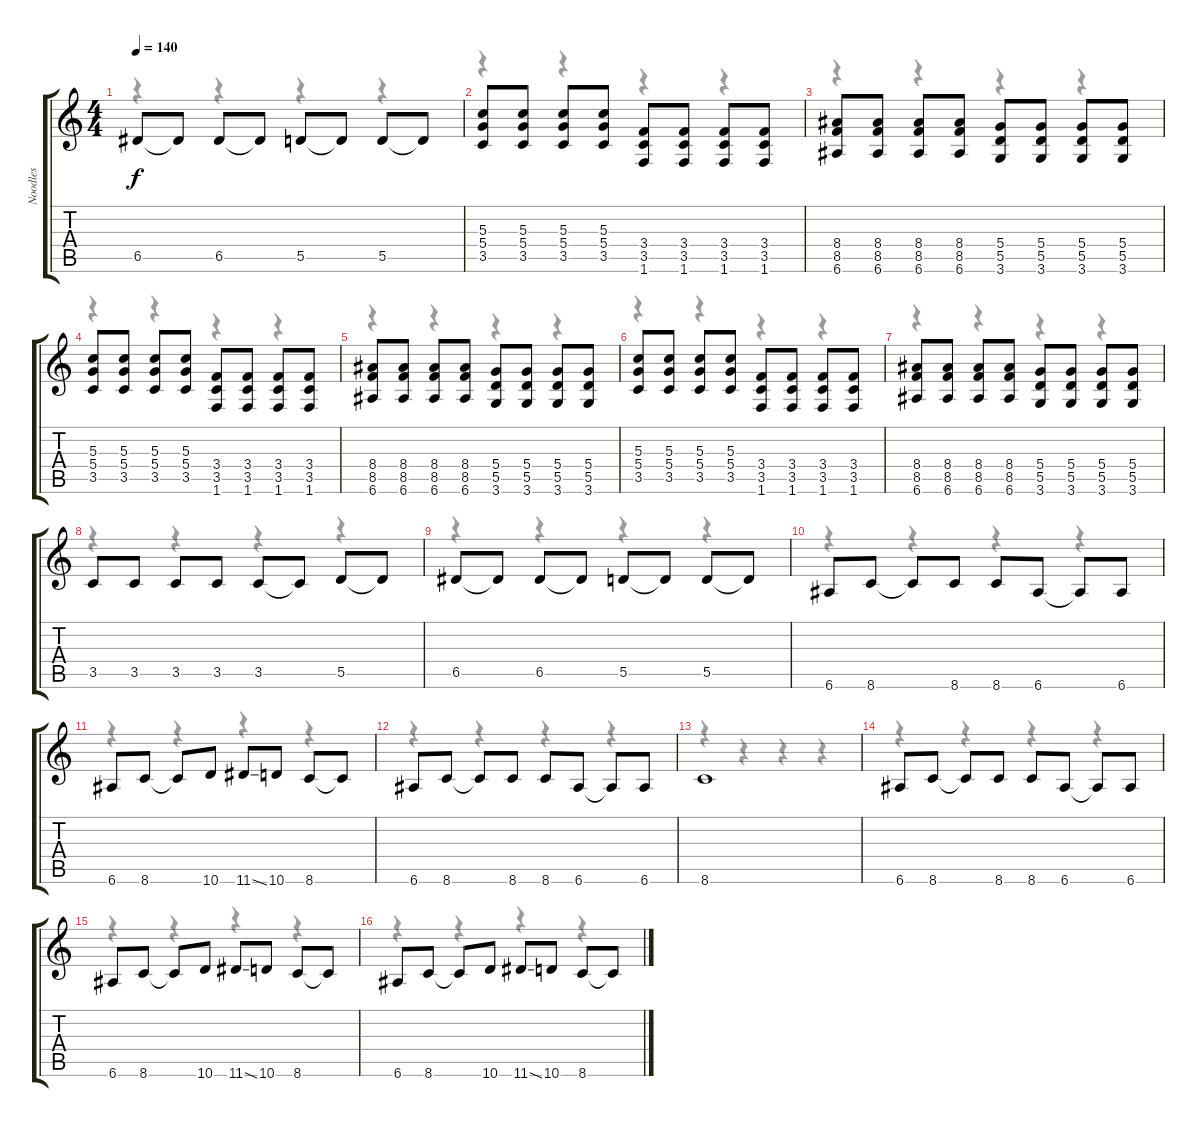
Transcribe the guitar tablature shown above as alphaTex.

\track ("Noodles" "Noodles") {instrument overdrivenguitar}
\staff {score tabs}
\tuning (E4 B3 G3 D3 A2 E2) {hide}
\voice
\ts (4 4)
\tempo 140
\clef g2
\ks c
6.5.8{dy f} 6.5{t}.8 6.5.8 6.5{t}.8 5.5.8 5.5{t}.8 5.5.8 5.5{t}.8 |
(5.3 5.4 3.5).8 (5.3 5.4 3.5).8 (5.3 5.4 3.5).8 (5.3 5.4 3.5).8 (3.4 3.5 1.6).8 (3.4 3.5 1.6).8 (3.4 3.5 1.6).8 (3.4 3.5 1.6).8 |
(8.4 8.5 6.6).8 (8.4 8.5 6.6).8 (8.4 8.5 6.6).8 (8.4 8.5 6.6).8 (5.4 5.5 3.6).8 (5.4 5.5 3.6).8 (5.4 5.5 3.6).8 (5.4 5.5 3.6).8 |
(5.3 5.4 3.5).8 (5.3 5.4 3.5).8 (5.3 5.4 3.5).8 (5.3 5.4 3.5).8 (3.4 3.5 1.6).8 (3.4 3.5 1.6).8 (3.4 3.5 1.6).8 (3.4 3.5 1.6).8 |
(8.4 8.5 6.6).8 (8.4 8.5 6.6).8 (8.4 8.5 6.6).8 (8.4 8.5 6.6).8 (5.4 5.5 3.6).8 (5.4 5.5 3.6).8 (5.4 5.5 3.6).8 (5.4 5.5 3.6).8 |
(5.3 5.4 3.5).8 (5.3 5.4 3.5).8 (5.3 5.4 3.5).8 (5.3 5.4 3.5).8 (3.4 3.5 1.6).8 (3.4 3.5 1.6).8 (3.4 3.5 1.6).8 (3.4 3.5 1.6).8 |
(8.4 8.5 6.6).8 (8.4 8.5 6.6).8 (8.4 8.5 6.6).8 (8.4 8.5 6.6).8 (5.4 5.5 3.6).8 (5.4 5.5 3.6).8 (5.4 5.5 3.6).8 (5.4 5.5 3.6).8 |
3.5.8 3.5.8 3.5.8 3.5.8 3.5.8 3.5{t}.8 5.5.8 5.5{t}.8 |
6.5.8 6.5{t}.8 6.5.8 6.5{t}.8 5.5.8 5.5{t}.8 5.5.8 5.5{t}.8 |
6.6.8 8.6.8 8.6{t}.8 8.6.8 8.6.8 6.6.8 6.6{t}.8 6.6.8 |
6.6.8 8.6.8 8.6{t}.8 10.6.8 11.6{ss}.8 10.6.8 8.6.8 8.6{t}.8 |
6.6.8 8.6.8 8.6{t}.8 8.6.8 8.6.8 6.6.8 6.6{t}.8 6.6.8 |
8.6.1 |
6.6.8 8.6.8 8.6{t}.8 8.6.8 8.6.8 6.6.8 6.6{t}.8 6.6.8 |
6.6.8 8.6.8 8.6{t}.8 10.6.8 11.6{ss}.8 10.6.8 8.6.8 8.6{t}.8 |
6.6.8 8.6.8 8.6{t}.8 10.6.8 11.6{ss}.8 10.6.8 8.6.8 8.6{t}.8
\voice
\clef g2
\ottava regular
\simile none
\ks c
r.4{dy f} r.4 r.4 r.4 |
r.4 r.4 r.4 r.4 |
r.4 r.4 r.4 r.4 |
r.4 r.4 r.4 r.4 |
r.4 r.4 r.4 r.4 |
r.4 r.4 r.4 r.4 |
r.4 r.4 r.4 r.4 |
r.4 r.4 r.4 r.4 |
r.4 r.4 r.4 r.4 |
r.4 r.4 r.4 r.4 |
r.4 r.4 r.4 r.4 |
r.4 r.4 r.4 r.4 |
r.4 r.4 r.4 r.4 |
r.4 r.4 r.4 r.4 |
r.4 r.4 r.4 r.4 |
r.4 r.4 r.4 r.4
